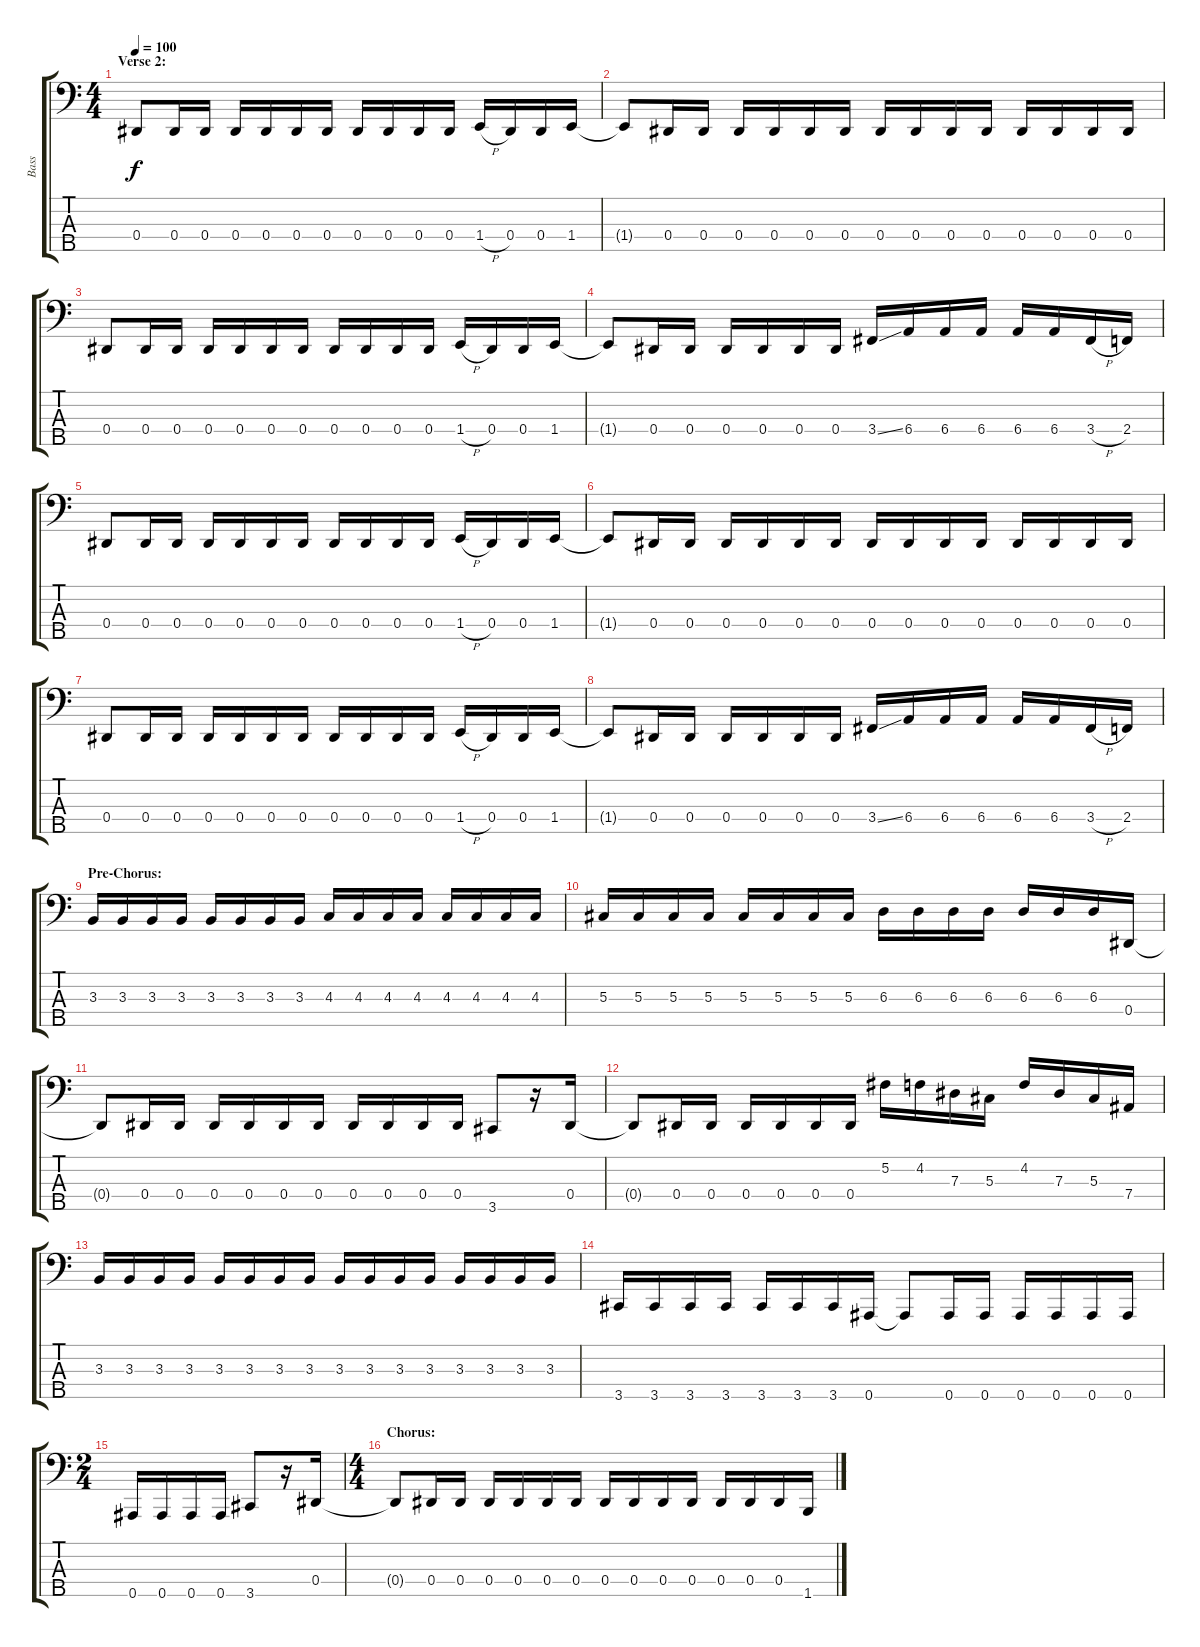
\track ("Bass" "Bass") {instrument slapbass2}
\staff {score tabs}
\tuning (Gb2 Db2 Ab1 Eb1 Bb0) {hide}
\ts (4 4)
\section ("" "Verse 2:")
\tempo 100
\clef f4
\ks c
0.4.8{dy f} 0.4.16 0.4.16 0.4.16 0.4.16 0.4.16 0.4.16 0.4.16 0.4.16 0.4.16 0.4.16 1.4{h}.16 0.4.16 0.4.16 1.4.16 |
1.4{t}.8 0.4.16 0.4.16 0.4.16 0.4.16 0.4.16 0.4.16 0.4.16 0.4.16 0.4.16 0.4.16 0.4.16 0.4.16 0.4.16 0.4.16 |
0.4.8 0.4.16 0.4.16 0.4.16 0.4.16 0.4.16 0.4.16 0.4.16 0.4.16 0.4.16 0.4.16 1.4{h}.16 0.4.16 0.4.16 1.4.16 |
1.4{t}.8 0.4.16 0.4.16 0.4.16 0.4.16 0.4.16 0.4.16 3.4{ss}.16 6.4.16 6.4.16 6.4.16 6.4.16 6.4.16 3.4{h}.16 2.4.16 |
0.4.8 0.4.16 0.4.16 0.4.16 0.4.16 0.4.16 0.4.16 0.4.16 0.4.16 0.4.16 0.4.16 1.4{h}.16 0.4.16 0.4.16 1.4.16 |
1.4{t}.8 0.4.16 0.4.16 0.4.16 0.4.16 0.4.16 0.4.16 0.4.16 0.4.16 0.4.16 0.4.16 0.4.16 0.4.16 0.4.16 0.4.16 |
0.4.8 0.4.16 0.4.16 0.4.16 0.4.16 0.4.16 0.4.16 0.4.16 0.4.16 0.4.16 0.4.16 1.4{h}.16 0.4.16 0.4.16 1.4.16 |
1.4{t}.8 0.4.16 0.4.16 0.4.16 0.4.16 0.4.16 0.4.16 3.4{ss}.16 6.4.16 6.4.16 6.4.16 6.4.16 6.4.16 3.4{h}.16 2.4.16 |
\section ("" "Pre-Chorus:")
3.3.16 3.3.16 3.3.16 3.3.16 3.3.16 3.3.16 3.3.16 3.3.16 4.3.16 4.3.16 4.3.16 4.3.16 4.3.16 4.3.16 4.3.16 4.3.16 |
5.3.16 5.3.16 5.3.16 5.3.16 5.3.16 5.3.16 5.3.16 5.3.16 6.3.16 6.3.16 6.3.16 6.3.16 6.3.16 6.3.16 6.3.16 0.4.16 |
0.4{t}.8 0.4.16 0.4.16 0.4.16 0.4.16 0.4.16 0.4.16 0.4.16 0.4.16 0.4.16 0.4.16 3.5.8 r.16 0.4.16 |
0.4{t}.8 0.4.16 0.4.16 0.4.16 0.4.16 0.4.16 0.4.16 5.2.16 4.2.16 7.3.16 5.3.16 4.2.16 7.3.16 5.3.16 7.4.16 |
3.3.16 3.3.16 3.3.16 3.3.16 3.3.16 3.3.16 3.3.16 3.3.16 3.3.16 3.3.16 3.3.16 3.3.16 3.3.16 3.3.16 3.3.16 3.3.16 |
3.5.16 3.5.16 3.5.16 3.5.16 3.5.16 3.5.16 3.5.16 0.5.16 0.5{t}.8 0.5.16 0.5.16 0.5.16 0.5.16 0.5.16 0.5.16 |
\ts (2 4)
0.5.16 0.5.16 0.5.16 0.5.16 3.5.8 r.16 0.4.16 |
\ts (4 4)
\section ("" "Chorus:")
0.4{t}.8 0.4.16 0.4.16 0.4.16 0.4.16 0.4.16 0.4.16 0.4.16 0.4.16 0.4.16 0.4.16 0.4.16 0.4.16 0.4.16 1.5.16
